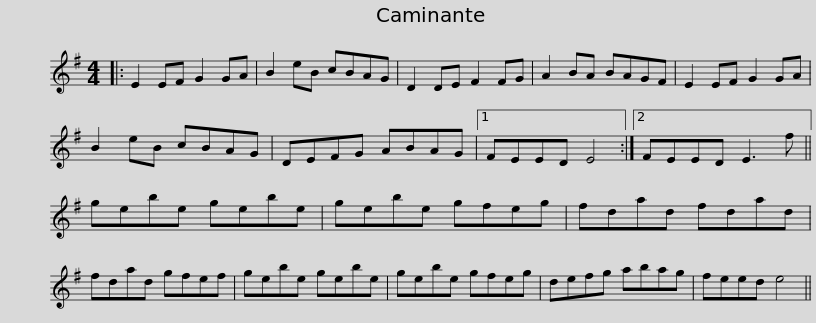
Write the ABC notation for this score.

X:1
L:1/8
M:4/4
I:linebreak $
K:G
V:1 treble
V:1
|: E2 EF G2 GA | B2 eB cBAG | D2 DE F2 FG | A2 BA BAGF | E2 EF G2 GA | %5
 B2 eB cBAG |$ DEFG ABAG |1 FEED E4 :|2 FEED E3 f || gebe gebe | %10
 gebe gfeg | fdad fdad |$ fdad gfef | gebe gebe | gebe gfeg | %15
 defg abag | feed e4 || %17
